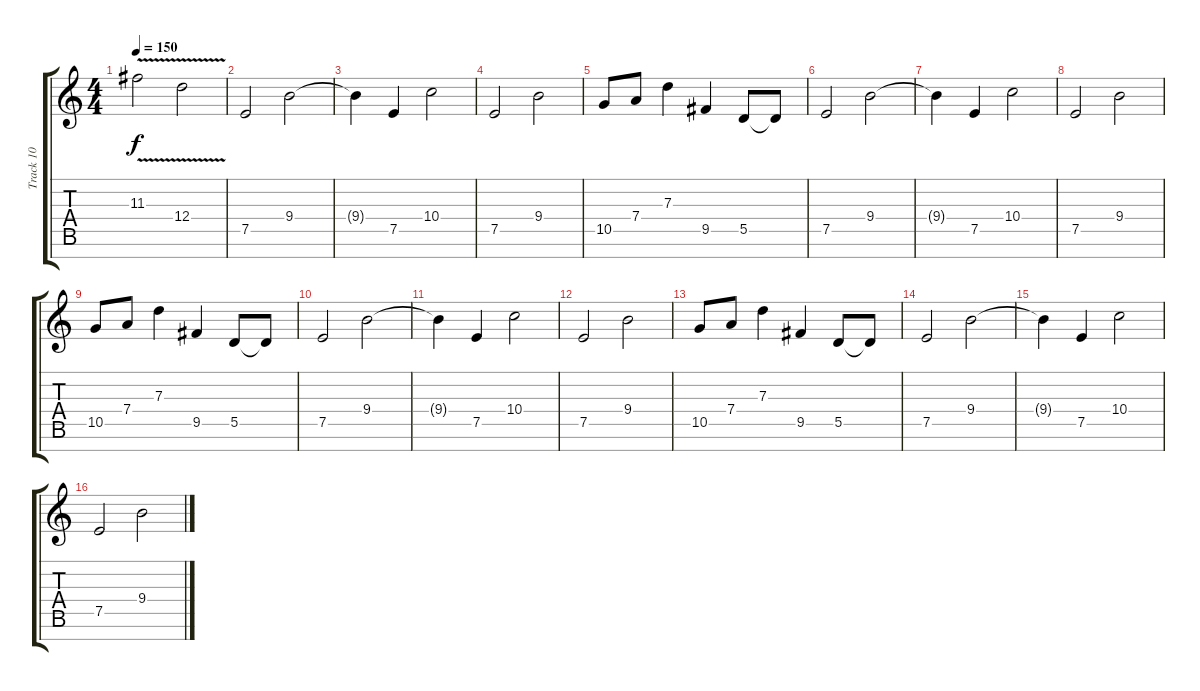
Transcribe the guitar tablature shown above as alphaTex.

\track ("Track 10" "Track 10") {mute instrument overdrivenguitar}
\staff {score tabs}
\tuning (E4 B3 G3 D3 A2 E2 B1) {hide}
\ts (4 4)
\tempo 150
\clef g2
\ks c
11.3{v}.2{dy f} 12.4{v}.2 |
7.5.2 9.4.2 |
9.4{t}.4 7.5.4 10.4.2 |
7.5.2 9.4.2 |
10.5.8 7.4.8 7.3.4 9.5.4 5.5.8 5.5{t}.8 |
7.5.2 9.4.2 |
9.4{t}.4 7.5.4 10.4.2 |
7.5.2 9.4.2 |
10.5.8 7.4.8 7.3.4 9.5.4 5.5.8 5.5{t}.8 |
7.5.2 9.4.2 |
9.4{t}.4 7.5.4 10.4.2 |
7.5.2 9.4.2 |
10.5.8 7.4.8 7.3.4 9.5.4 5.5.8 5.5{t}.8 |
7.5.2 9.4.2 |
9.4{t}.4 7.5.4 10.4.2 |
7.5.2 9.4.2
